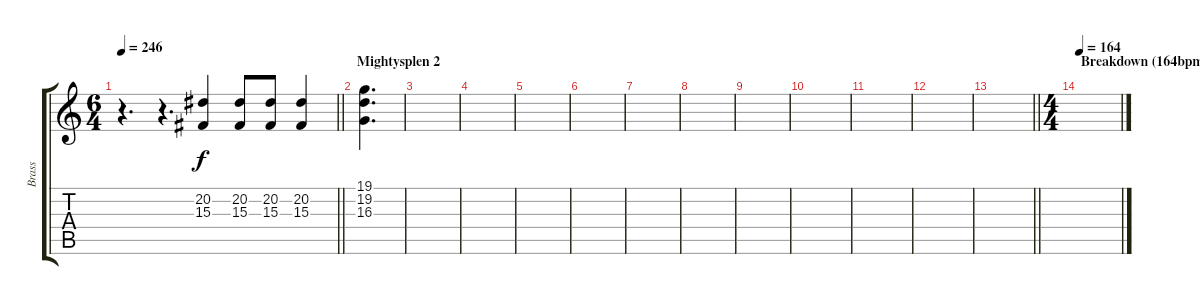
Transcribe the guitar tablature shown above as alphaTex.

\track ("Brass" "Brass") {instrument brasssection}
\staff {score tabs}
\tuning (C4 G3 Eb3 Bb2 F2 C2) {hide}
\ts (6 4)
\tempo 246
\clef g2
\barLineRight lightlight
\ks c
r.4{d dy f} r.4{d} (20.2 15.3).4 (20.2 15.3).8 (20.2 15.3).8 (20.2 15.3).4 |
\section ("" "Mightysplen 2")
(19.1 19.2 16.3).4{d} |
|
|
|
|
|
|
|
|
|
|
\barLineRight lightlight
|
\ts (4 4)
\section ("" "Breakdown (164bpm, 4/4)")
\tempo 164
